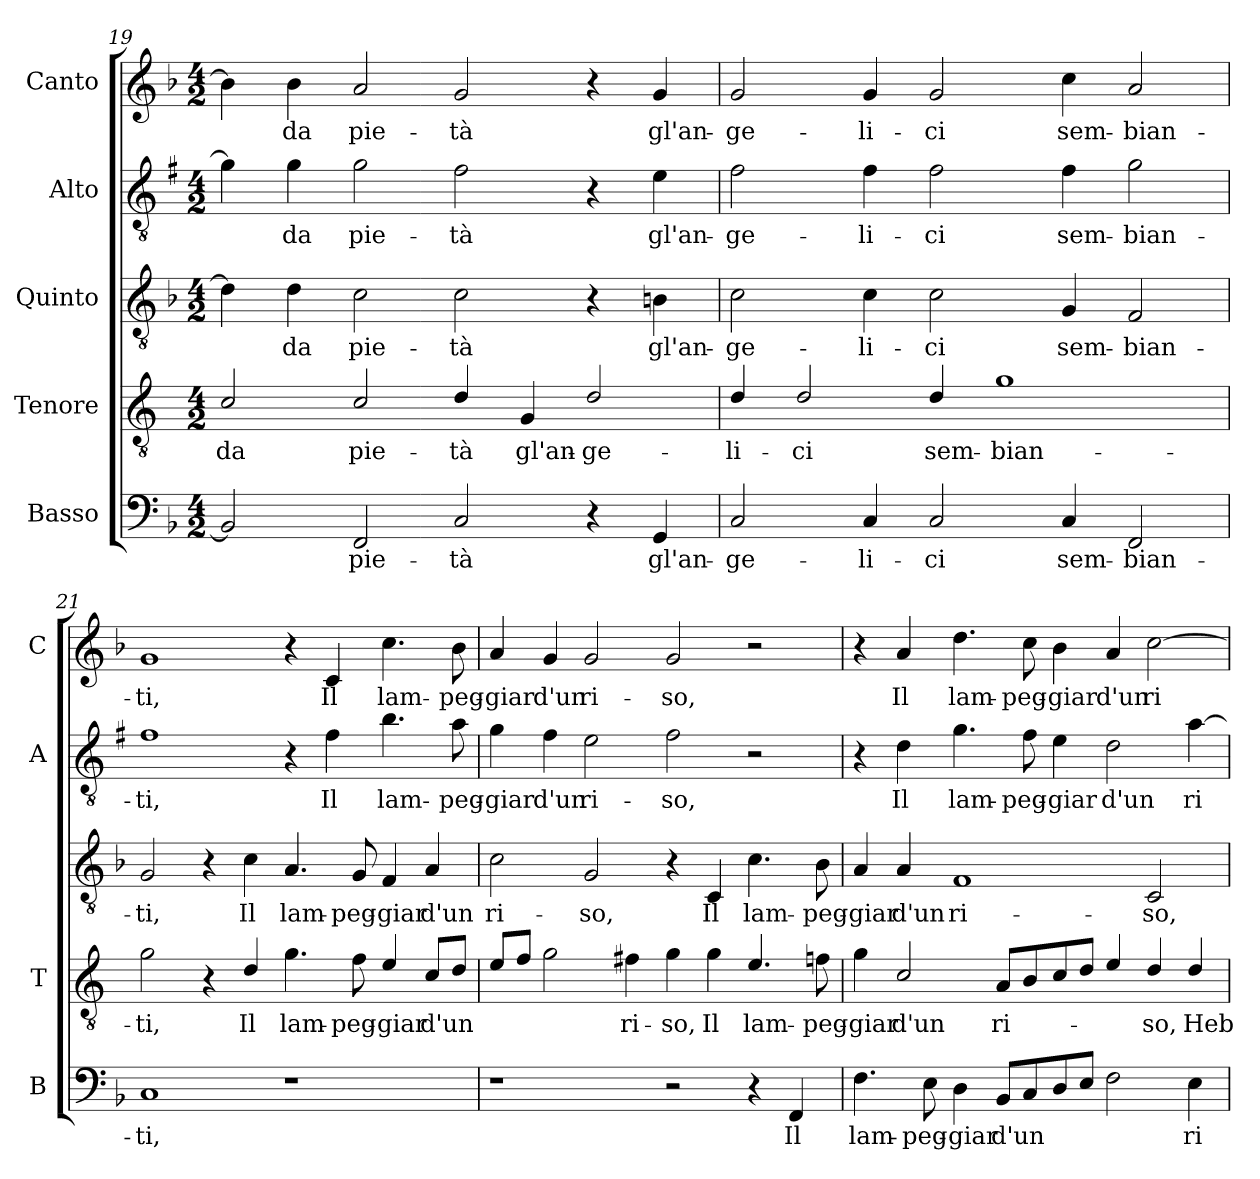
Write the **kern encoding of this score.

**kern	**text	**kern	**text	**kern	**text	**kern	**text	**kern	**text
*part5	*part5	*part4	*part4	*part3	*part3	*part2	*part2	*part1	*part1
*staff5	*staff5	*staff4	*staff4	*staff3	*staff3	*staff2	*staff2	*staff1	*staff1
*I"Basso	*	*I"Tenore	*	*I"Quinto	*	*I"Alto	*	*I"Canto	*
*I'B	*	*I'T	*	*	*	*I'A	*	*I'C	*
!!LO:LB:g=z
*clefF4	*	*clefGv2	*	*clefGv2	*	*clefGv2	*	*clefG2	*
*	*	*ITrd4c7	*	*	*	*ITrd1c2	*	*	*
*k[b-]	*	*k[b-]	*	*k[b-]	*	*k[b-]	*	*k[b-]	*
*F:	*	*F:	*	*F:	*	*F:	*	*F:	*
*M4/2	*	*M4/2	*	*M4/2	*	*M4/2	*	*M4/2	*
=19	=19	=19	=19	=19	=19	=19	=19	=19	=19
!	!	!	!LO:LY:b	!	!	!	!	!	!
2BB-/]	.	2F/	-da	4d\]	.	4f\]	.	4b-\]	.
!	!	!	!	!	!LO:LY:b	!	!LO:LY:b	!	!LO:LY:b
.	.	.	.	4d\	-da	4f\	-da	4b-\	-da
!	!LO:LY:b	!	!LO:LY:b	!	!LO:LY:b	!	!LO:LY:b	!	!LO:LY:b
2FF/	pie-	2F/	pie-	2c\	pie-	2f\	pie-	2a/	pie-
!	!LO:LY:b	!	!LO:LY:b	!	!LO:LY:b	!	!LO:LY:b	!	!LO:LY:b
2C/	-tà	4G/	-tà	2c\	-tà	2e\	-tà	2g/	-tà
!	!	!	!LO:LY:b	!	!	!	!	!	!
.	.	4C/	gl'an-	.	.	.	.	.	.
!	!	!	!LO:LY:b	!	!	!	!	!	!
4r	.	2G/	-ge-	4r	.	4r	.	4r	.
!	!LO:LY:b	!	!	!	!LO:LY:b	!	!LO:LY:b	!	!LO:LY:b
4GG/	gl'an-	.	.	4Bn\	gl'an-	4d\	gl'an-	4g/	gl'an-
=20	=20	=20	=20	=20	=20	=20	=20	=20	=20
!	!LO:LY:b	!	!LO:LY:b	!	!LO:LY:b	!	!LO:LY:b	!	!LO:LY:b
2C/	-ge-	4G/	-li-	2c\	-ge-	2e\	-ge-	2g/	-ge-
!	!	!	!LO:LY:b	!	!	!	!	!	!
.	.	2G/	-ci	.	.	.	.	.	.
!	!LO:LY:b	!	!	!	!LO:LY:b	!	!LO:LY:b	!	!LO:LY:b
4C/	-li-	.	.	4c\	-li-	4e\	-li-	4g/	-li-
!	!LO:LY:b	!	!LO:LY:b	!	!LO:LY:b	!	!LO:LY:b	!	!LO:LY:b
2C/	-ci	4G/	sem-	2c\	-ci	2e\	-ci	2g/	-ci
!	!	!	!LO:LY:b	!	!	!	!	!	!
.	.	1c	-bian-	.	.	.	.	.	.
!	!LO:LY:b	!	!	!	!LO:LY:b	!	!LO:LY:b	!	!LO:LY:b
4C/	sem-	.	.	4G/	sem-	4e\	sem-	4cc\	sem-
!	!LO:LY:b	!	!	!	!LO:LY:b	!	!LO:LY:b	!	!LO:LY:b
2FF/	-bian-	.	.	2F/	-bian-	2f\	-bian-	2a/	-bian-
=21	=21	=21	=21	=21	=21	=21	=21	=21	=21
!	!LO:LY:b	!	!LO:LY:b	!	!LO:LY:b	!	!LO:LY:b	!	!LO:LY:b
1C	-ti,	2c\	-ti,	2G/	-ti,	1e	-ti,	1g	-ti,
.	.	4r	.	4r	.	.	.	.	.
!	!	!	!LO:LY:b	!	!LO:LY:b	!	!	!	!
.	.	4G/	Il	4c\	Il	.	.	.	.
!	!	!	!LO:LY:b	!	!LO:LY:b	!	!	!	!
1r	.	4.c\	lam-	4.A/	lam-	4r	.	4r	.
!	!	!	!	!	!	!	!LO:LY:b	!	!LO:LY:b
.	.	.	.	.	.	4e\	Il	4c/	Il
!	!	!	!LO:LY:b	!	!LO:LY:b	!	!	!	!
.	.	8B-\	-peg-	8G/	-peg-	.	.	.	.
!	!	!	!LO:LY:b	!	!LO:LY:b	!	!LO:LY:b	!	!LO:LY:b
.	.	4A/	-giar	4F/	-giar	4.a\	lam-	4.cc\	lam-
!	!	!	!LO:LY:b	!	!LO:LY:b	!	!	!	!
.	.	8F/L	d'un	4A/	d'un	.	.	.	.
!	!	!	!	!	!	!	!LO:LY:b	!	!LO:LY:b
.	.	8G/J	.	.	.	8g\	-peg-	8b-\	-peg-
!!LO:LB:g=z
=22	=22	=22	=22	=22	=22	=22	=22	=22	=22
!	!	!	!	!	!LO:LY:b	!	!LO:LY:b	!	!LO:LY:b
1r	.	8A/L	.	2c\	ri-	4f\	-giar	4a/	-giar
.	.	8B-/J	.	.	.	.	.	.	.
!	!	!	!	!	!	!	!LO:LY:b	!	!LO:LY:b
.	.	2c\	.	.	.	4e\	d'un	4g/	d'un
!	!	!	!	!	!LO:LY:b	!	!LO:LY:b	!	!LO:LY:b
.	.	.	.	2G/	-so,	2d\	ri-	2g/	ri-
!	!	!	!LO:LY:b	!	!	!	!	!	!
.	.	4Bn\	ri-	.	.	.	.	.	.
!	!	!	!LO:LY:b	!	!	!	!LO:LY:b	!	!LO:LY:b
2r	.	4c\	-so,	4r	.	2e\	-so,	2g/	-so,
!	!	!	!LO:LY:b	!	!LO:LY:b	!	!	!	!
.	.	4c\	Il	4C/	Il	.	.	.	.
!	!	!	!LO:LY:b	!	!LO:LY:b	!	!	!	!
4r	.	4.A/	lam-	4.c\	lam-	2r	.	2r	.
!	!LO:LY:b	!	!	!	!	!	!	!	!
4FF/	Il	.	.	.	.	.	.	.	.
!	!	!	!LO:LY:b	!	!LO:LY:b	!	!	!	!
.	.	8B-X\	-peg-	8B-\	-peg-	.	.	.	.
=23	=23	=23	=23	=23	=23	=23	=23	=23	=23
!	!LO:LY:b	!	!LO:LY:b	!	!LO:LY:b	!	!	!	!
4.F\	lam-	4c\	-giar	4A/	-giar	4r	.	4r	.
!	!	!	!LO:LY:b	!	!LO:LY:b	!	!LO:LY:b	!	!LO:LY:b
.	.	2F/	d'un	4A/	d'un	4c\	Il	4a/	Il
!	!LO:LY:b	!	!	!	!	!	!	!	!
8E\	-peg-	.	.	.	.	.	.	.	.
!	!LO:LY:b	!	!	!	!LO:LY:b	!	!LO:LY:b	!	!LO:LY:b
4D\	-giar	.	.	1F	ri-	4.f\	lam-	4.dd\	lam-
!	!LO:LY:b	!	!LO:LY:b	!	!	!	!	!	!
8BB-/L	d'un	8D/L	ri-	.	.	.	.	.	.
!	!	!	!	!	!	!	!LO:LY:b	!	!LO:LY:b
8C/	.	8E/	.	.	.	8e\	-peg-	8cc\	-peg-
!	!	!	!	!	!	!	!LO:LY:b	!	!LO:LY:b
8D/	.	8F/	.	.	.	4d\	-giar	4b-\	-giar
8E/J	.	8G/J	.	.	.	.	.	.	.
!	!	!	!	!	!	!	!LO:LY:b	!	!LO:LY:b
2F\	.	4A/	.	.	.	2c\	d'un	4a/	d'un
!	!	!	!LO:LY:b	!	!LO:LY:b	!	!	!	!LO:LY:b
.	.	4G/	-so,	2C/	-so,	.	.	[2cc\	ri-
!	!LO:LY:b	!	!LO:LY:b	!	!	!	!LO:LY:b	!	!
4E\	ri-	4G/	Heb-	.	.	[4g\	ri-	.	.
=	=	=	=	=	=	=	=	=	=
*-	*-	*-	*-	*-	*-	*-	*-	*-	*-
